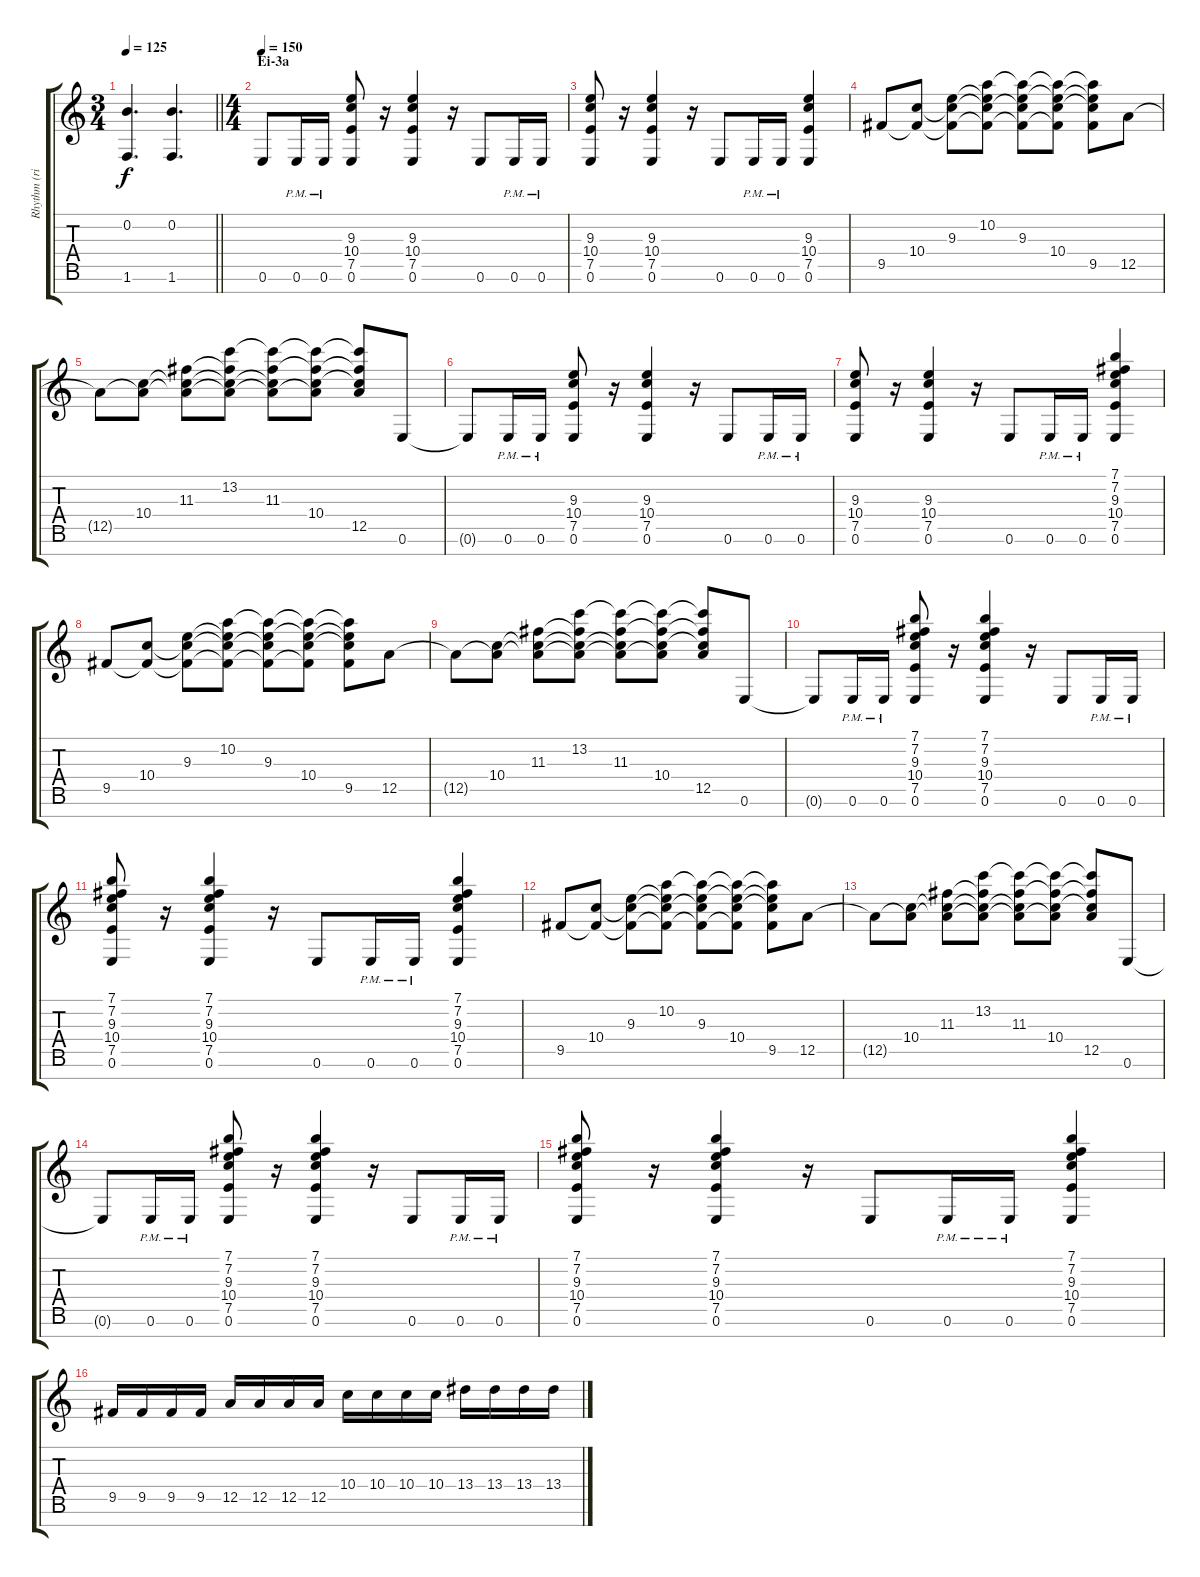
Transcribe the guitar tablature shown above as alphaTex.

\track ("Rhythm (right)" "Rhythm (ri") {instrument acousticguitarsteel}
\staff {score tabs}
\tuning (E4 B3 G3 D3 A2 E2 B1) {hide}
\ts (3 4)
\tempo 125
\clef g2
\barLineRight lightlight
\ks c
(0.2 1.6).4{d dy f} (0.2 1.6).4{d} |
\ts (4 4)
\section ("" "Ei-3a")
\tempo 150
0.6.8{instrument distortionguitar} 0.6{pm}.16 0.6{pm}.16 (9.3 10.4 7.5 0.6).8 r.16 (9.3 10.4 7.5 0.6).4 r.16 0.6.8 0.6{pm}.16 0.6{pm}.16 |
(9.3 10.4 7.5 0.6).8 r.16 (9.3 10.4 7.5 0.6).4 r.16 0.6.8 0.6{pm}.16 0.6{pm}.16 (9.3 10.4 7.5 0.6).4 |
9.5.8 (10.4 9.5{t}).8 (9.3 10.4{t} 9.5{t}).8 (10.2 9.3{t} 10.4{t} 9.5{t}).8 (10.2{t} 9.3 10.4{t} 9.5{t}).8 (10.2{t} 9.3{t} 10.4 9.5{t}).8 (10.2{t} 9.3{t} 10.4{t} 9.5).8 12.5.8 |
12.5{t}.8 (10.4 12.5{t}).8 (11.3 10.4{t} 12.5{t}).8 (13.2 11.3{t} 10.4{t} 12.5{t}).8 (13.2{t} 11.3 10.4{t} 12.5{t}).8 (13.2{t} 11.3{t} 10.4 12.5{t}).8 (13.2{t} 11.3{t} 10.4{t} 12.5).8 0.6.8 |
0.6{t}.8 0.6{pm}.16 0.6{pm}.16 (9.3 10.4 7.5 0.6).8 r.16 (9.3 10.4 7.5 0.6).4 r.16 0.6.8 0.6{pm}.16 0.6{pm}.16 |
(9.3 10.4 7.5 0.6).8 r.16 (9.3 10.4 7.5 0.6).4 r.16 0.6.8 0.6{pm}.16 0.6{pm}.16 (7.1 7.2 9.3 10.4 7.5 0.6).4 |
9.5.8 (10.4 9.5{t}).8 (9.3 10.4{t} 9.5{t}).8 (10.2 9.3{t} 10.4{t} 9.5{t}).8 (10.2{t} 9.3 10.4{t} 9.5{t}).8 (10.2{t} 9.3{t} 10.4 9.5{t}).8 (10.2{t} 9.3{t} 10.4{t} 9.5).8 12.5.8 |
12.5{t}.8 (10.4 12.5{t}).8 (11.3 10.4{t} 12.5{t}).8 (13.2 11.3{t} 10.4{t} 12.5{t}).8 (13.2{t} 11.3 10.4{t} 12.5{t}).8 (13.2{t} 11.3{t} 10.4 12.5{t}).8 (13.2{t} 11.3{t} 10.4{t} 12.5).8 0.6.8 |
0.6{t}.8 0.6{pm}.16 0.6{pm}.16 (7.1 7.2 9.3 10.4 7.5 0.6).8 r.16 (7.1 7.2 9.3 10.4 7.5 0.6).4 r.16 0.6.8 0.6{pm}.16 0.6{pm}.16 |
(7.1 7.2 9.3 10.4 7.5 0.6).8 r.16 (7.1 7.2 9.3 10.4 7.5 0.6).4 r.16 0.6.8 0.6{pm}.16 0.6{pm}.16 (7.1 7.2 9.3 10.4 7.5 0.6).4 |
9.5.8 (10.4 9.5{t}).8 (9.3 10.4{t} 9.5{t}).8 (10.2 9.3{t} 10.4{t} 9.5{t}).8 (10.2{t} 9.3 10.4{t} 9.5{t}).8 (10.2{t} 9.3{t} 10.4 9.5{t}).8 (10.2{t} 9.3{t} 10.4{t} 9.5).8 12.5.8 |
12.5{t}.8 (10.4 12.5{t}).8 (11.3 10.4{t} 12.5{t}).8 (13.2 11.3{t} 10.4{t} 12.5{t}).8 (13.2{t} 11.3 10.4{t} 12.5{t}).8 (13.2{t} 11.3{t} 10.4 12.5{t}).8 (13.2{t} 11.3{t} 10.4{t} 12.5).8 0.6.8 |
0.6{t}.8 0.6{pm}.16 0.6{pm}.16 (7.1 7.2 9.3 10.4 7.5 0.6).8 r.16 (7.1 7.2 9.3 10.4 7.5 0.6).4 r.16 0.6.8 0.6{pm}.16 0.6{pm}.16 |
(7.1 7.2 9.3 10.4 7.5 0.6).8 r.16 (7.1 7.2 9.3 10.4 7.5 0.6).4 r.16 0.6.8 0.6{pm}.16 0.6{pm}.16 (7.1 7.2 9.3 10.4 7.5 0.6).4 |
9.5.16 9.5.16 9.5.16 9.5.16 12.5.16 12.5.16 12.5.16 12.5.16 10.4.16 10.4.16 10.4.16 10.4.16 13.4.16 13.4.16 13.4.16 13.4.16
